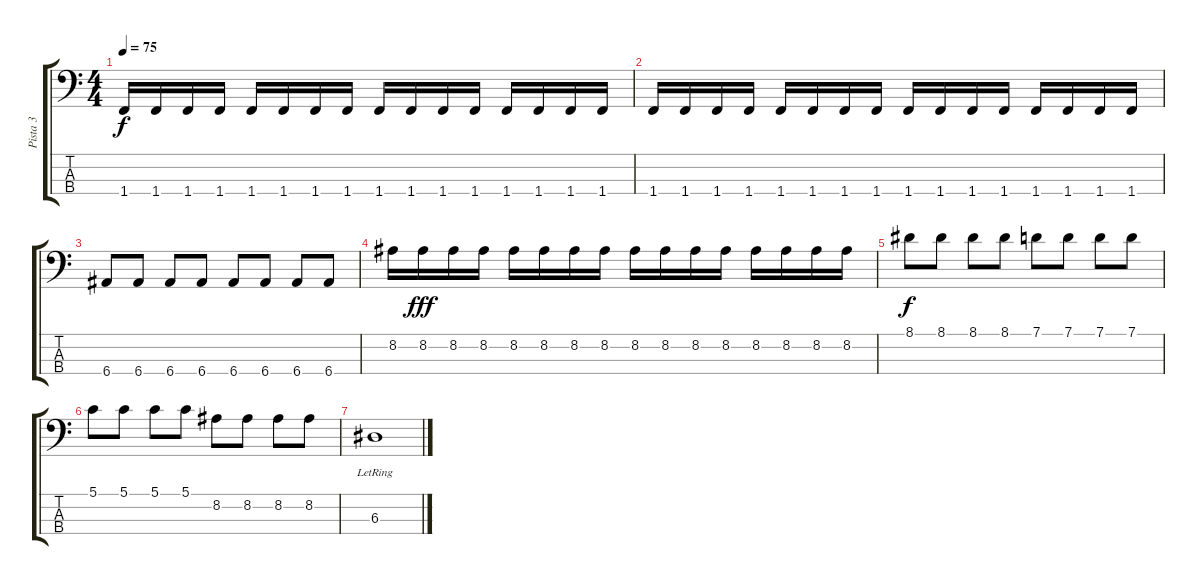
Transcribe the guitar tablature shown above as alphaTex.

\track ("Pista 3" "Pista 3") {instrument electricbassfinger}
\staff {score tabs}
\tuning (G2 D2 A1 E1) {hide}
\ts (4 4)
\tempo 75
\clef f4
\ks c
1.4.16{dy f} 1.4.16 1.4.16 1.4.16 1.4.16 1.4.16 1.4.16 1.4.16 1.4.16 1.4.16 1.4.16 1.4.16 1.4.16 1.4.16 1.4.16 1.4.16 |
1.4.16 1.4.16 1.4.16 1.4.16 1.4.16 1.4.16 1.4.16 1.4.16 1.4.16 1.4.16 1.4.16 1.4.16 1.4.16 1.4.16 1.4.16 1.4.16 |
6.4.8 6.4.8 6.4.8 6.4.8 6.4.8 6.4.8 6.4.8 6.4.8 |
8.2.16 8.2.16{dy fff} 8.2.16 8.2.16 8.2.16 8.2.16 8.2.16 8.2.16 8.2.16 8.2.16 8.2.16 8.2.16 8.2.16 8.2.16 8.2.16 8.2.16 |
8.1.8{dy f} 8.1.8 8.1.8 8.1.8 7.1.8 7.1.8 7.1.8 7.1.8 |
5.1.8 5.1.8 5.1.8 5.1.8 8.2.8 8.2.8 8.2.8 8.2.8 |
6.3{lr}.1
